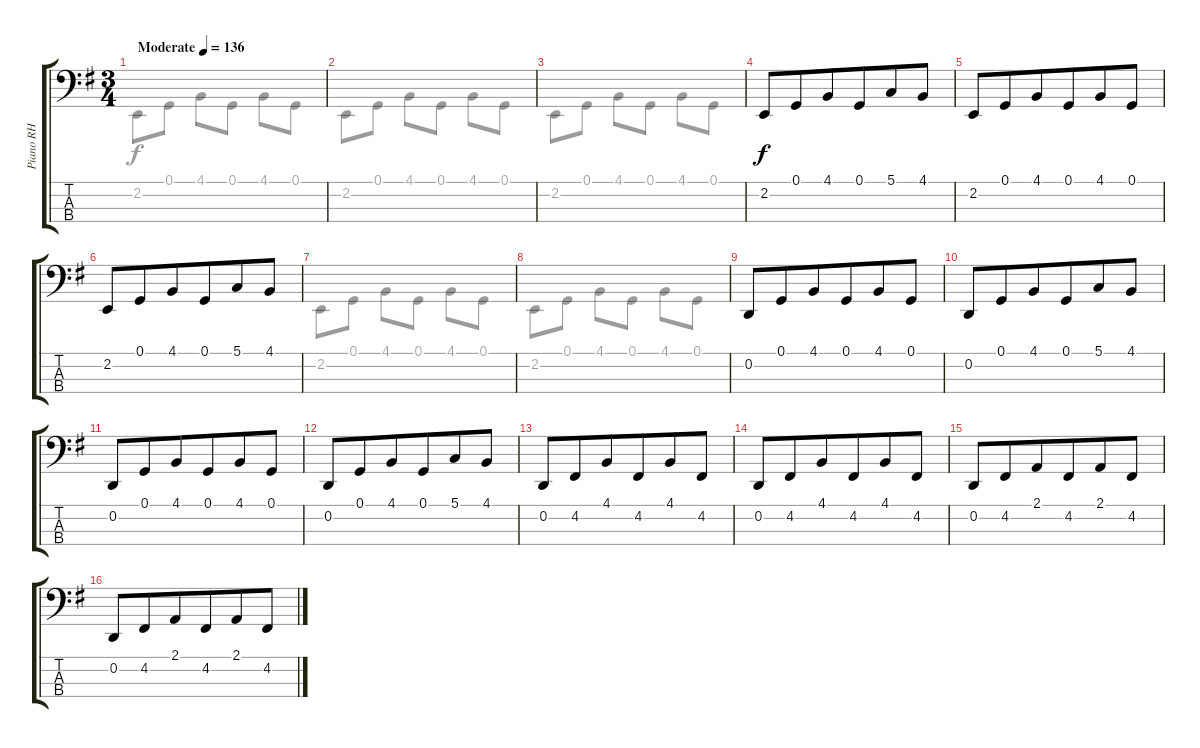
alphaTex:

\track ("Piano RH" "Piano RH") {instrument acousticgrandpiano}
\staff {score tabs}
\tuning (G2 D2 A1 E1) {hide}
\voice
\ts (3 4)
\tempo (136 "Moderate")
\clef f4
\ks g
|
|
|
2.2.8 0.1.8{beam merge} 4.1.8 0.1.8{beam merge} 5.1.8 4.1.8 |
2.2.8 0.1.8{beam merge} 4.1.8 0.1.8{beam merge} 4.1.8 0.1.8 |
2.2.8 0.1.8{beam merge} 4.1.8 0.1.8{beam merge} 5.1.8 4.1.8 |
|
|
0.2.8 0.1.8{beam merge} 4.1.8 0.1.8{beam merge} 4.1.8 0.1.8 |
0.2.8 0.1.8{beam merge} 4.1.8 0.1.8{beam merge} 5.1.8 4.1.8 |
0.2.8 0.1.8{beam merge} 4.1.8 0.1.8{beam merge} 4.1.8 0.1.8 |
0.2.8 0.1.8{beam merge} 4.1.8 0.1.8{beam merge} 5.1.8 4.1.8 |
0.2.8 4.2.8{beam merge} 4.1.8 4.2.8{beam merge} 4.1.8 4.2.8 |
0.2.8 4.2.8{beam merge} 4.1.8 4.2.8{beam merge} 4.1.8 4.2.8 |
0.2.8 4.2.8{beam merge} 2.1.8 4.2.8{beam merge} 2.1.8 4.2.8 |
0.2.8 4.2.8{beam merge} 2.1.8 4.2.8{beam merge} 2.1.8 4.2.8
\voice
\clef f4
\ottava regular
\simile none
\ks g
2.2.8{dy f} 0.1.8 4.1.8 0.1.8 4.1.8 0.1.8 |
2.2.8 0.1.8 4.1.8 0.1.8 4.1.8 0.1.8 |
2.2.8 0.1.8 4.1.8 0.1.8 4.1.8 0.1.8 |
|
|
|
2.2.8 0.1.8 4.1.8 0.1.8 4.1.8 0.1.8 |
2.2.8 0.1.8 4.1.8 0.1.8 4.1.8 0.1.8 |
|
|
|
|
|
|
|
